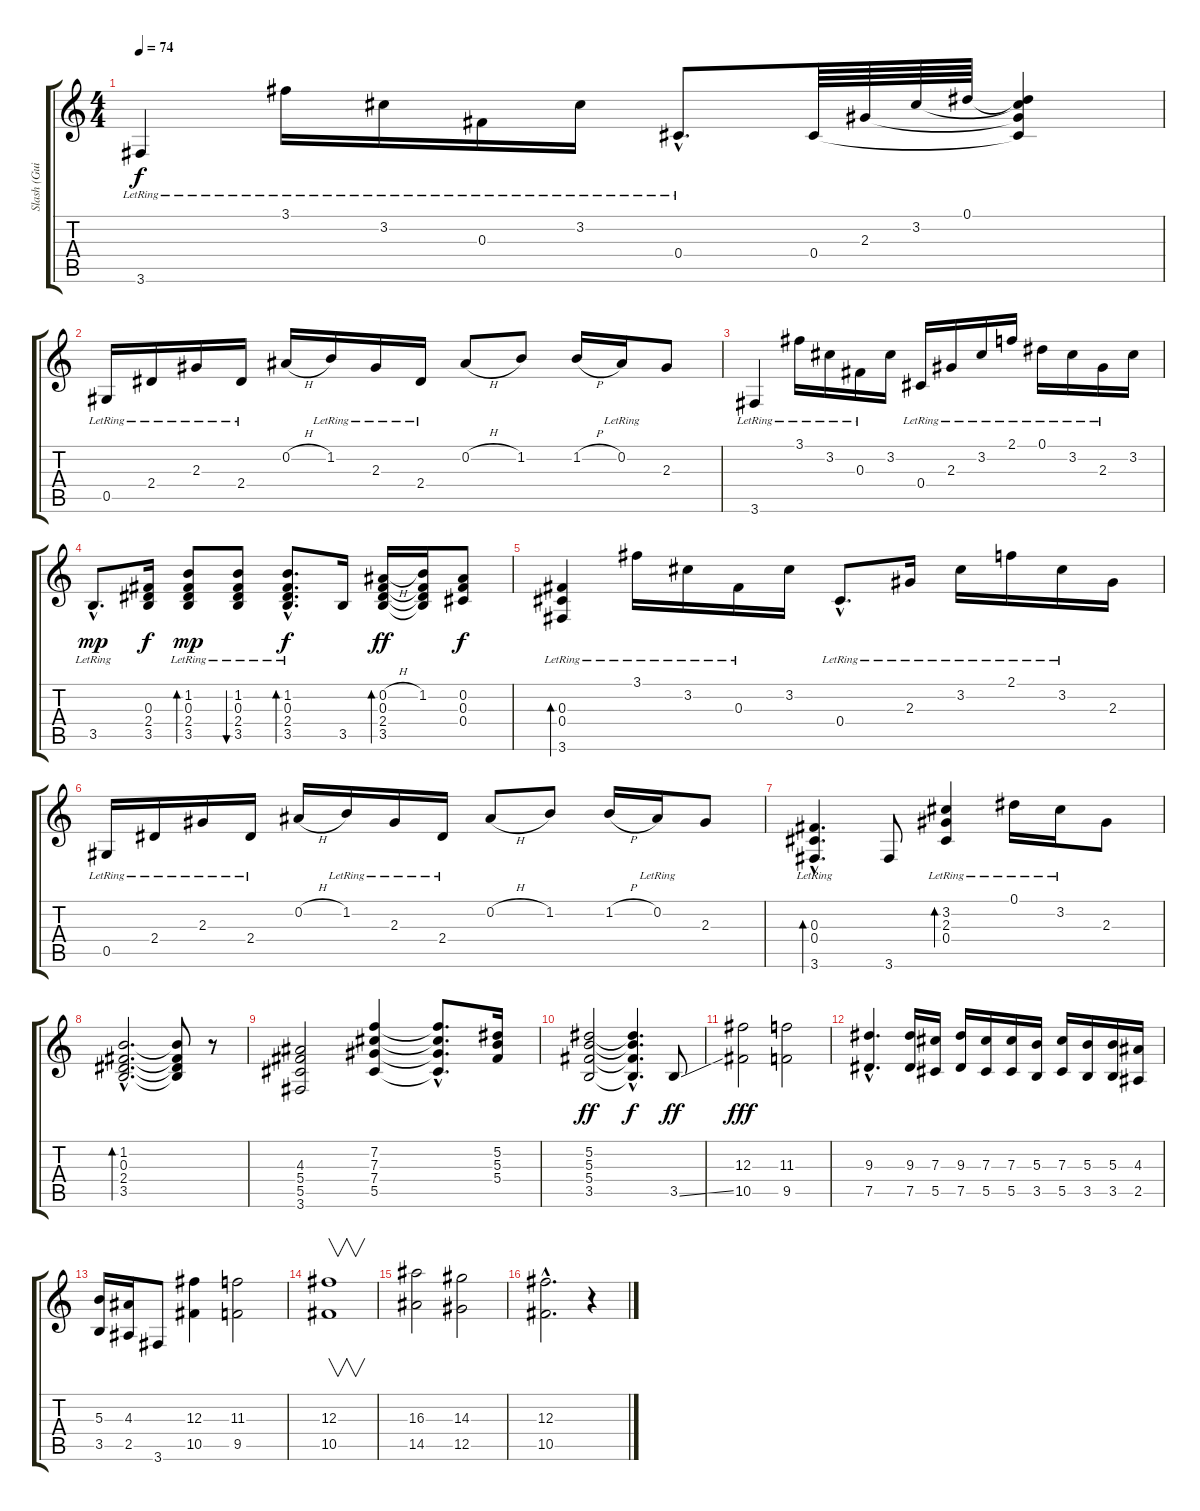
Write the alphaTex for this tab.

\track ("Slash (Guitar - 6 Strings)" "Slash (Gui") {instrument distortionguitar}
\staff {score tabs}
\tuning (Eb4 Bb3 Gb3 Db3 Ab2 Eb2) {hide}
\ts (4 4)
\tempo 74
\clef g2
\ks c
3.6{lr}.4{dy f balance 8 instrument electricguitarjazz} 3.1{lr}.16 3.2{lr}.16 0.3{lr}.16 3.2{lr}.16 0.4{hac lr}.8{d} 0.4.64 2.3.64 3.2.64 0.1.64 (0.1{t} 3.2{t} 2.3{t} 0.4{t}).4 |
0.5{lr}.16 2.4{lr}.16 2.3{lr}.16 2.4{lr}.16 0.2{h}.16 1.2{lr}.16 2.3{lr}.16 2.4{lr}.16 0.2{h}.8 1.2.8 1.2{h}.16 0.2{lr}.16 2.3.8 |
3.6{lr}.4 3.1{lr}.16 3.2{lr}.16 0.3{lr}.16 3.2.16 0.4{lr}.16 2.3{lr}.16 3.2{lr}.16 2.1{lr}.16 0.1{lr}.16 3.2{lr}.16 2.3{lr}.16 3.2.16 |
3.5{hac lr}.8{d dy mp} (0.3 2.4 3.5).16{dy f} (1.2 0.3{lr} 2.4{lr} 3.5{lr}).8{bd 30 dy mp} (1.2{lr} 0.3{lr} 2.4{lr} 3.5{lr}).8{bu 30} (1.2{hac lr} 0.3{hac lr} 2.4{hac lr} 3.5{hac lr}).8{d bd 30 dy f} 3.5.16 (0.2{h} 0.3 2.4 3.5).16{bd 120 dy ff} (1.2 0.3{t} 2.4{t} 3.5{t}).16 (0.2 0.3 0.4).8{dy f} |
(0.3{lr} 0.4{lr} 3.6{lr}).4{bd 60} 3.1{lr}.16 3.2{lr}.16 0.3{lr}.16 3.2.16 0.4{hac lr}.8{d} 2.3{lr}.16 3.2{lr}.16 2.1{lr}.16 3.2{lr}.16 2.3.16 |
0.5{lr}.16 2.4{lr}.16 2.3{lr}.16 2.4{lr}.16 0.2{h}.16 1.2{lr}.16 2.3{lr}.16 2.4{lr}.16 0.2{h}.8 1.2.8 1.2{h}.16 0.2{lr}.16 2.3.8 |
(0.3{hac lr} 0.4{hac lr} 3.6{hac lr}).4{d bd 60} 3.6.8 (3.2{lr} 2.3{lr} 0.4{lr}).4{bd 60} 0.1{lr}.16 3.2{lr}.16 2.3.8 |
(1.2{hac} 0.3{hac} 2.4{hac} 3.5{hac}).2{d bd 60} (1.2{t} 0.3{t} 2.4{t} 3.5{t}).8 r.8 |
(4.3 5.4 5.5 3.6).2{balance 16 instrument distortionguitar} (7.2 7.3 7.4 5.5).4 (7.2{hac t} 7.3{hac t} 7.4{hac t} 5.5{hac t}).8{d} (5.2 5.3 5.4).16 |
(5.2 5.3 5.4 3.5).2{dy ff} (5.2{hac t} 5.3{hac t} 5.4{hac t} 3.5{hac t}).4{d dy f} 3.5{ss}.8{dy ff} |
(12.3 10.5).2{dy fff} (11.3 9.5).2 |
(9.3{hac} 7.5{hac}).4{d} (9.3 7.5).16 (7.3 5.5).16 (9.3 7.5).16 (7.3 5.5).16 (7.3 5.5).16 (5.3 3.5).16 (7.3 5.5).16 (5.3 3.5).16 (5.3 3.5).16 (4.3 2.5).16 |
(5.3 3.5).16 (4.3 2.5).16 3.6.8 (12.3 10.5).4 (11.3 9.5).2 |
(12.3 10.5).1{v} |
(16.3 14.5).2 (14.3 12.5).2 |
(12.3{hac} 10.5{hac}).2{d} r.4
